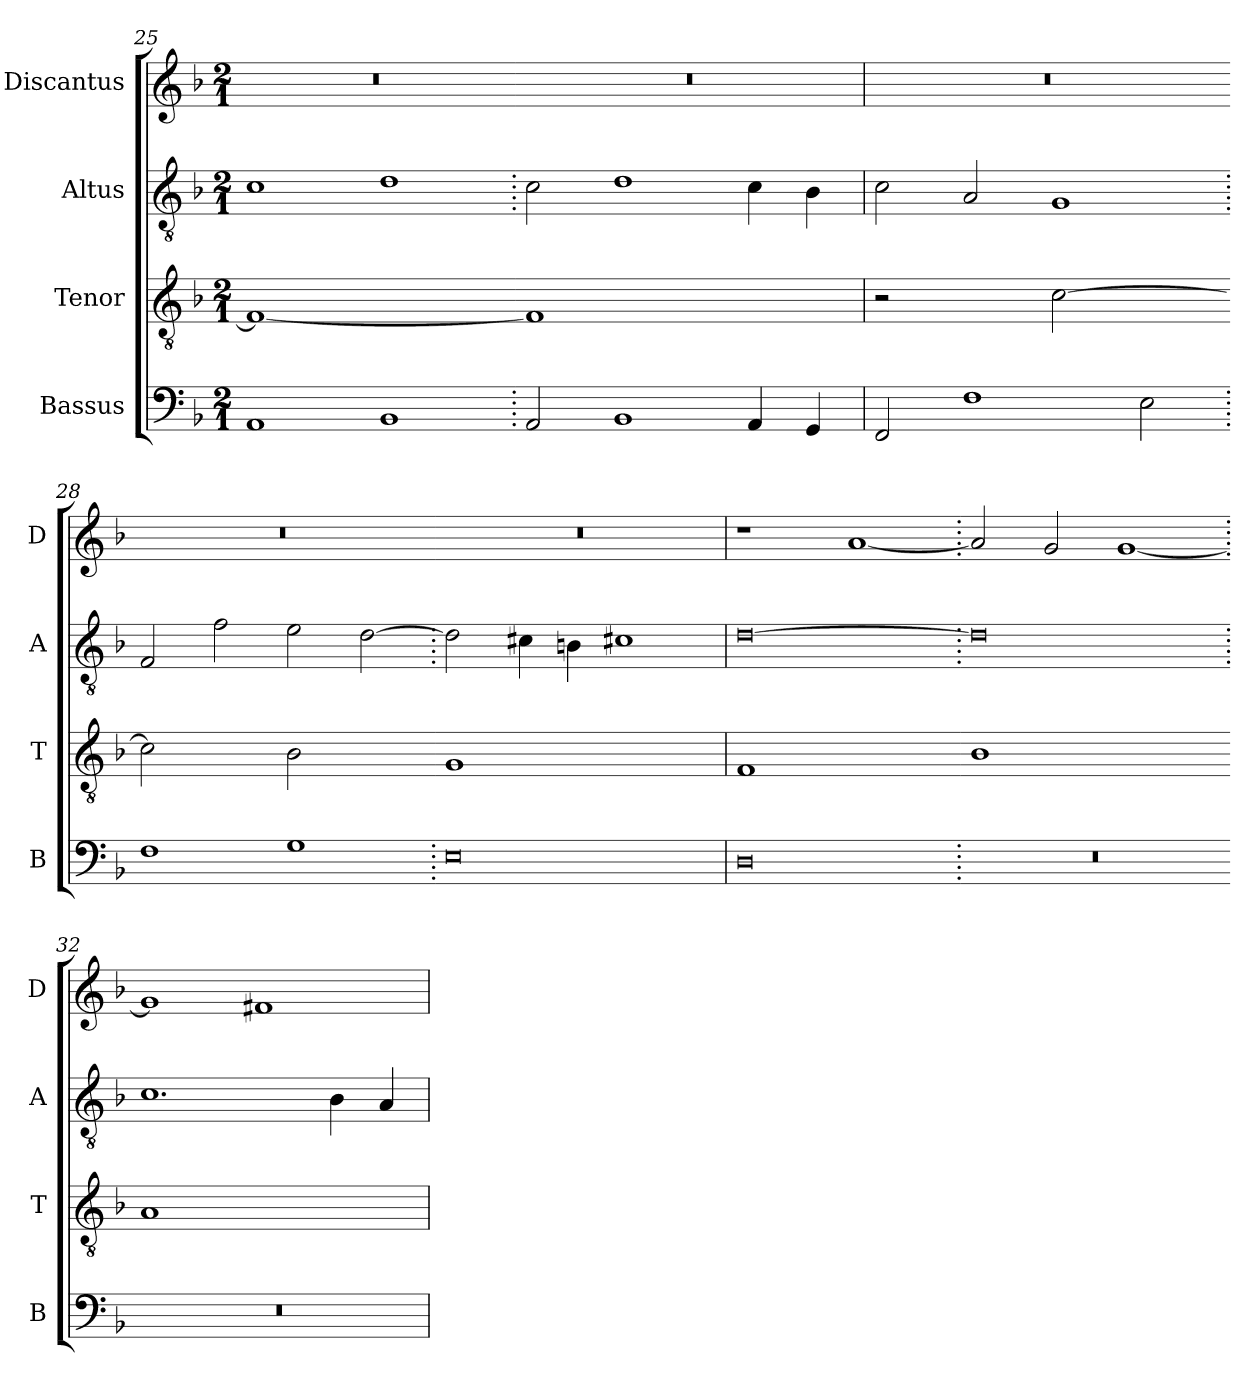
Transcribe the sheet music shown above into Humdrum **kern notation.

**kern	**kern	**kern	**kern
*part4	*part3	*part2	*part1
*staff4	*staff3	*staff2	*staff1
*I"Bassus	*I"Tenor	*I"Altus	*I"Discantus
*I'B	*I'T	*I'A	*I'D
*clefF4	*clefGv2	*clefGv2	*clefG2
*k[b-]	*k[b-]	*k[b-]	*k[b-]
*M2/1	*M2/1	*M2/1	*M2/1
=25	=25	=25	=25
!	!LO:N:vis=1	!	!
1AA	0F_	1c	0r
1BB-	.	1d	.
=26.	=26-	=26.	=26.
!	!LO:N:vis=1	!	!
2AA/	0F]	2c\	0r
1BB-	.	1d	.
4AA/	.	4c\	.
4GG/	.	4B-\	.
=27	=27	=27	=27
!	!LO:N:vis=2	!	!
2FF/	1r	2c\	0r
1F	.	2A/	.
!	!LO:N:vis=2	!	!
.	[1c	1G	.
2E\	.	.	.
=28.	=28-	=28.	=28.
!	!LO:N:vis=2	!	!
1F	1c]	2F/	0r
.	.	2f\	.
!	!LO:N:vis=2	!	!
1G	1B-	2e\	.
.	.	[2d\	.
=29.	=29-	=29.	=29.
!	!LO:N:vis=1	!	!
0E	0G	2d\]	0r
.	.	4c#X\	.
.	.	4Bn\	.
.	.	1c#X	.
=30	=30	=30	=30
!	!LO:N:vis=1	!	!
0D	0F	[0d	1r
.	.	.	[1a
=31.	=31-	=31.	=31.
!	!LO:N:vis=1	!	!
0r	0B-	0d]	2a/]
.	.	.	2g/
.	.	.	[1g
=32.	=32-	=32.	=32.
!	!LO:N:vis=1	!	!
0r	0A	1.c	1g]
.	.	.	1f#X
.	.	4B-\	.
.	.	4A/	.
=	=	=	=
*-	*-	*-	*-
